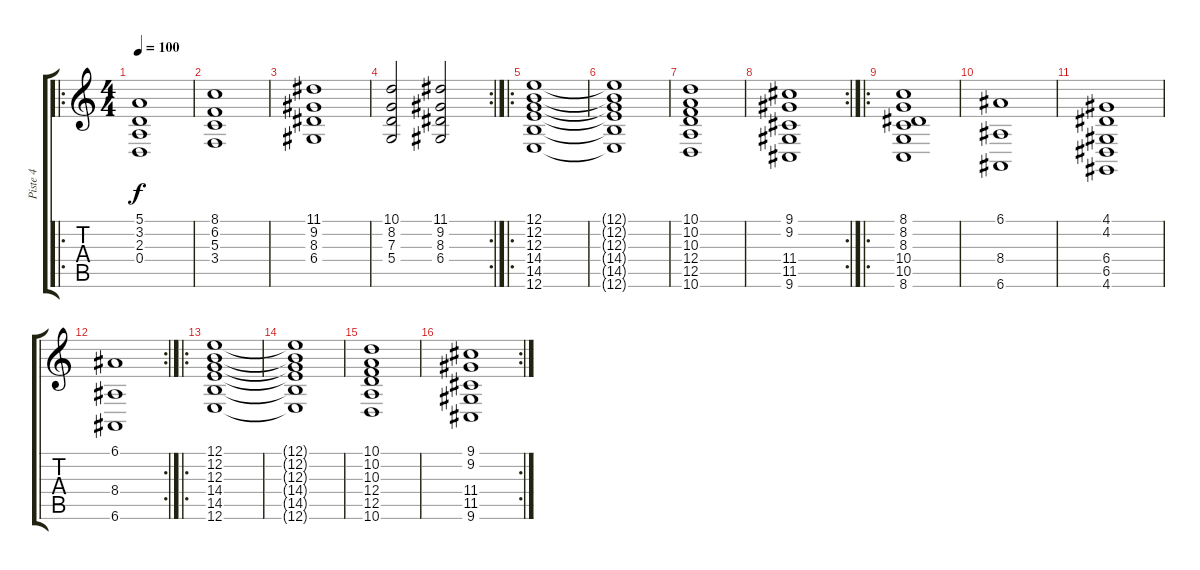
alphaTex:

\track ("Piste 4" "Piste 4") {instrument lead1square}
\staff {score tabs}
\tuning (E4 B3 G3 D3 A2 E2) {hide}
\ro
\ts (4 4)
\tempo 100
\clef g2
\ks c
(5.1 3.2 2.3 0.4).1{dy f instrument lead1square} |
(8.1 6.2 5.3 3.4).1 |
(11.1 9.2 8.3 6.4).1 |
\rc 2
(10.1 8.2 7.3 5.4).2 (11.1 9.2 8.3 6.4).2 |
\ro
(12.1 12.2 12.3 14.4 14.5 12.6).1 |
(12.1{t} 12.2{t} 12.3{t} 14.4{t} 14.5{t} 12.6{t}).1 |
(10.1 10.2 10.3 12.4 12.5 10.6).1 |
\rc 2
(9.1 9.2 11.4 11.5 9.6).1 |
\ro
(8.1 8.2 8.3 10.4 10.5 8.6).1 |
(6.1 8.4 6.6).1 |
(4.1 4.2 6.4 6.5 4.6).1 |
\rc 2
(6.1 8.4 6.6).1 |
\ro
(12.1 12.2 12.3 14.4 14.5 12.6).1 |
(12.1{t} 12.2{t} 12.3{t} 14.4{t} 14.5{t} 12.6{t}).1 |
(10.1 10.2 10.3 12.4 12.5 10.6).1 |
\rc 2
(9.1 9.2 11.4 11.5 9.6).1
